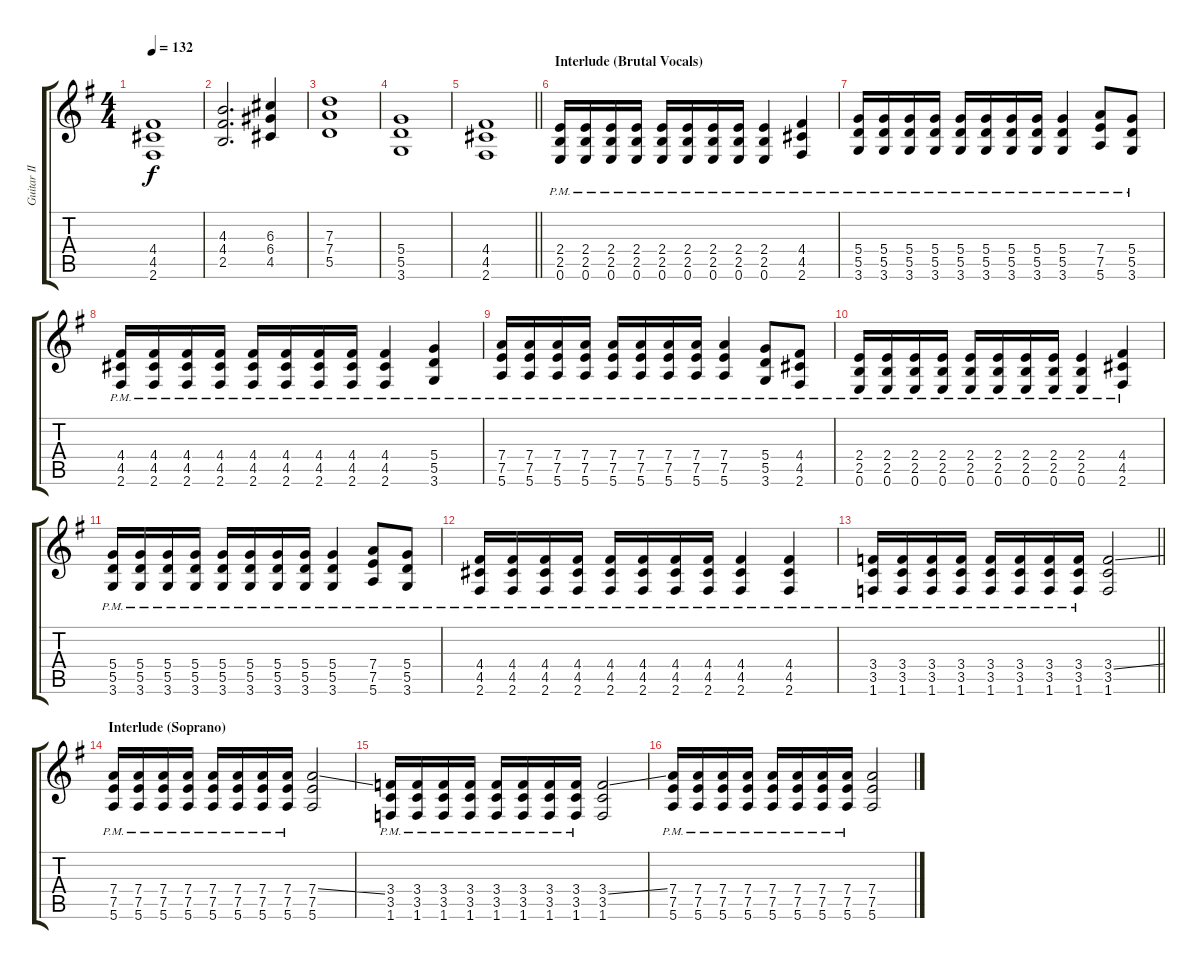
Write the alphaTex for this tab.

\track ("Guitar II - Ad Sluijter" "Guitar II ") {instrument distortionguitar}
\staff {score tabs}
\tuning (E4 B3 G3 D3 A2 E2) {hide}
\ts (4 4)
\tempo 132
\clef g2
\ks g
(4.4 4.5 2.6).1{dy f} |
(4.3 4.4 2.5).2{d} (6.3 6.4 4.5).4 |
(7.3 7.4 5.5).1 |
(5.4 5.5 3.6).1 |
\barLineRight lightlight
(4.4 4.5 2.6).1 |
\section ("" "Interlude (Brutal Vocals)")
(2.4{pm} 2.5{pm} 0.6{pm}).16 (2.4{pm} 2.5{pm} 0.6{pm}).16 (2.4{pm} 2.5{pm} 0.6{pm}).16 (2.4{pm} 2.5{pm} 0.6{pm}).16 (2.4{pm} 2.5{pm} 0.6{pm}).16 (2.4{pm} 2.5{pm} 0.6{pm}).16 (2.4{pm} 2.5{pm} 0.6{pm}).16 (2.4{pm} 2.5{pm} 0.6{pm}).16 (2.4{pm} 2.5{pm} 0.6{pm}).4 (4.4{pm} 4.5{pm} 2.6{pm}).4 |
(5.4{pm} 5.5{pm} 3.6{pm}).16 (5.4{pm} 5.5{pm} 3.6{pm}).16 (5.4{pm} 5.5{pm} 3.6{pm}).16 (5.4{pm} 5.5{pm} 3.6{pm}).16 (5.4{pm} 5.5{pm} 3.6{pm}).16 (5.4{pm} 5.5{pm} 3.6{pm}).16 (5.4{pm} 5.5{pm} 3.6{pm}).16 (5.4{pm} 5.5{pm} 3.6{pm}).16 (5.4{pm} 5.5{pm} 3.6{pm}).4 (7.4{pm} 7.5{pm} 5.6{pm}).8 (5.4{pm} 5.5{pm} 3.6{pm}).8 |
(4.4{pm} 4.5{pm} 2.6{pm}).16 (4.4{pm} 4.5{pm} 2.6{pm}).16 (4.4{pm} 4.5{pm} 2.6{pm}).16 (4.4{pm} 4.5{pm} 2.6{pm}).16 (4.4{pm} 4.5{pm} 2.6{pm}).16 (4.4{pm} 4.5{pm} 2.6{pm}).16 (4.4{pm} 4.5{pm} 2.6{pm}).16 (4.4{pm} 4.5{pm} 2.6{pm}).16 (4.4{pm} 4.5{pm} 2.6{pm}).4 (5.4{pm} 5.5{pm} 3.6{pm}).4 |
(7.4{pm} 7.5{pm} 5.6{pm}).16 (7.4{pm} 7.5{pm} 5.6{pm}).16 (7.4{pm} 7.5{pm} 5.6{pm}).16 (7.4{pm} 7.5{pm} 5.6{pm}).16 (7.4{pm} 7.5{pm} 5.6{pm}).16 (7.4{pm} 7.5{pm} 5.6{pm}).16 (7.4{pm} 7.5{pm} 5.6{pm}).16 (7.4{pm} 7.5{pm} 5.6{pm}).16 (7.4{pm} 7.5{pm} 5.6{pm}).4 (5.4{pm} 5.5{pm} 3.6{pm}).8 (4.4{pm} 4.5{pm} 2.6{pm}).8 |
(2.4{pm} 2.5{pm} 0.6{pm}).16 (2.4{pm} 2.5{pm} 0.6{pm}).16 (2.4{pm} 2.5{pm} 0.6{pm}).16 (2.4{pm} 2.5{pm} 0.6{pm}).16 (2.4{pm} 2.5{pm} 0.6{pm}).16 (2.4{pm} 2.5{pm} 0.6{pm}).16 (2.4{pm} 2.5{pm} 0.6{pm}).16 (2.4{pm} 2.5{pm} 0.6{pm}).16 (2.4{pm} 2.5{pm} 0.6{pm}).4 (4.4{pm} 4.5{pm} 2.6{pm}).4 |
(5.4{pm} 5.5{pm} 3.6{pm}).16 (5.4{pm} 5.5{pm} 3.6{pm}).16 (5.4{pm} 5.5{pm} 3.6{pm}).16 (5.4{pm} 5.5{pm} 3.6{pm}).16 (5.4{pm} 5.5{pm} 3.6{pm}).16 (5.4{pm} 5.5{pm} 3.6{pm}).16 (5.4{pm} 5.5{pm} 3.6{pm}).16 (5.4{pm} 5.5{pm} 3.6{pm}).16 (5.4{pm} 5.5{pm} 3.6{pm}).4 (7.4{pm} 7.5{pm} 5.6{pm}).8 (5.4{pm} 5.5{pm} 3.6{pm}).8 |
(4.4{pm} 4.5{pm} 2.6{pm}).16 (4.4{pm} 4.5{pm} 2.6{pm}).16 (4.4{pm} 4.5{pm} 2.6{pm}).16 (4.4{pm} 4.5{pm} 2.6{pm}).16 (4.4{pm} 4.5{pm} 2.6{pm}).16 (4.4{pm} 4.5{pm} 2.6{pm}).16 (4.4{pm} 4.5{pm} 2.6{pm}).16 (4.4{pm} 4.5{pm} 2.6{pm}).16 (4.4{pm} 4.5{pm} 2.6{pm}).4 (4.4{pm} 4.5{pm} 2.6{pm}).4 |
\barLineRight lightlight
(3.4{pm} 3.5{pm} 1.6{pm}).16 (3.4{pm} 3.5{pm} 1.6{pm}).16 (3.4{pm} 3.5{pm} 1.6{pm}).16 (3.4{pm} 3.5{pm} 1.6{pm}).16 (3.4{pm} 3.5{pm} 1.6{pm}).16 (3.4{pm} 3.5{pm} 1.6{pm}).16 (3.4{pm} 3.5{pm} 1.6{pm}).16 (3.4{pm} 3.5{pm} 1.6{pm}).16 (3.4{ss} 3.5 1.6).2 |
\section ("" "Interlude (Soprano)")
(7.4{pm} 7.5{pm} 5.6{pm}).16 (7.4{pm} 7.5{pm} 5.6{pm}).16 (7.4{pm} 7.5{pm} 5.6{pm}).16 (7.4{pm} 7.5{pm} 5.6{pm}).16 (7.4{pm} 7.5{pm} 5.6{pm}).16 (7.4{pm} 7.5{pm} 5.6{pm}).16 (7.4{pm} 7.5{pm} 5.6{pm}).16 (7.4{pm} 7.5{pm} 5.6{pm}).16 (7.4{ss} 7.5 5.6).2 |
(3.4{pm} 3.5{pm} 1.6{pm}).16 (3.4{pm} 3.5{pm} 1.6{pm}).16 (3.4{pm} 3.5{pm} 1.6{pm}).16 (3.4{pm} 3.5{pm} 1.6{pm}).16 (3.4{pm} 3.5{pm} 1.6{pm}).16 (3.4{pm} 3.5{pm} 1.6{pm}).16 (3.4{pm} 3.5{pm} 1.6{pm}).16 (3.4{pm} 3.5{pm} 1.6{pm}).16 (3.4{ss} 3.5 1.6).2 |
(7.4{pm} 7.5{pm} 5.6{pm}).16 (7.4{pm} 7.5{pm} 5.6{pm}).16 (7.4{pm} 7.5{pm} 5.6{pm}).16 (7.4{pm} 7.5{pm} 5.6{pm}).16 (7.4{pm} 7.5{pm} 5.6{pm}).16 (7.4{pm} 7.5{pm} 5.6{pm}).16 (7.4{pm} 7.5{pm} 5.6{pm}).16 (7.4{pm} 7.5{pm} 5.6{pm}).16 (7.4{ss} 7.5 5.6).2
